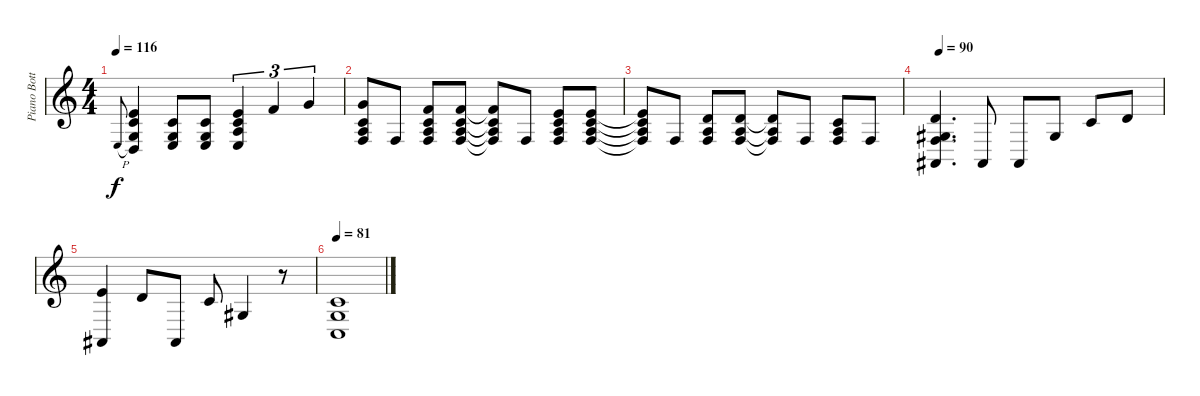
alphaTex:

\track ("Piano Bottom (Tr. 15B) / Piano Top (16B)" "Piano Bott") {instrument acousticgrandpiano}
\staff {score}
\tuning (E4 B3 G3 D3 A2 E2) {hide}
\ts (4 4)
\tempo 116
\clef g2
\ks c
2.4{h}.8{gr onbeat dy f} (0.1 1.2 0.3 0.4).4 (1.2 0.3 2.4).8 (1.2 0.3 2.4).8 (0.1 1.2 2.3 2.4).4{tu (3 2)} 1.1.4{tu (3 2)} 3.1.4{tu (3 2)} |
(3.1 1.2 2.3 3.4).8 3.4.8 (1.1 1.2 2.3 3.4).8 (1.1 1.2 2.3 3.4).8 (1.1{t} 1.2{t} 2.3{t} 3.4{t}).8 3.4.8 (0.1 1.2 2.3 3.4).8 (0.1 1.2 2.3 3.4).8 |
(0.1{t} 1.2{t} 2.3{t} 3.4{t}).8 3.4.8 (3.2 2.3 3.4).8 (3.2 2.3 3.4).8 (3.2{t} 2.3{t} 3.4{t}).8 3.4.8 (1.2 2.3 3.4).8 3.4.8 |
\tempo 90
(3.2 1.3 3.4 1.5).4{d} 1.5.8 1.5.8 1.3.8 1.2.8 3.2.8 |
(0.1 1.5).4 3.2.8 1.5.8 1.2.8 1.3.4 r.8 |
\tempo 81
(1.2 0.3 3.5).1
